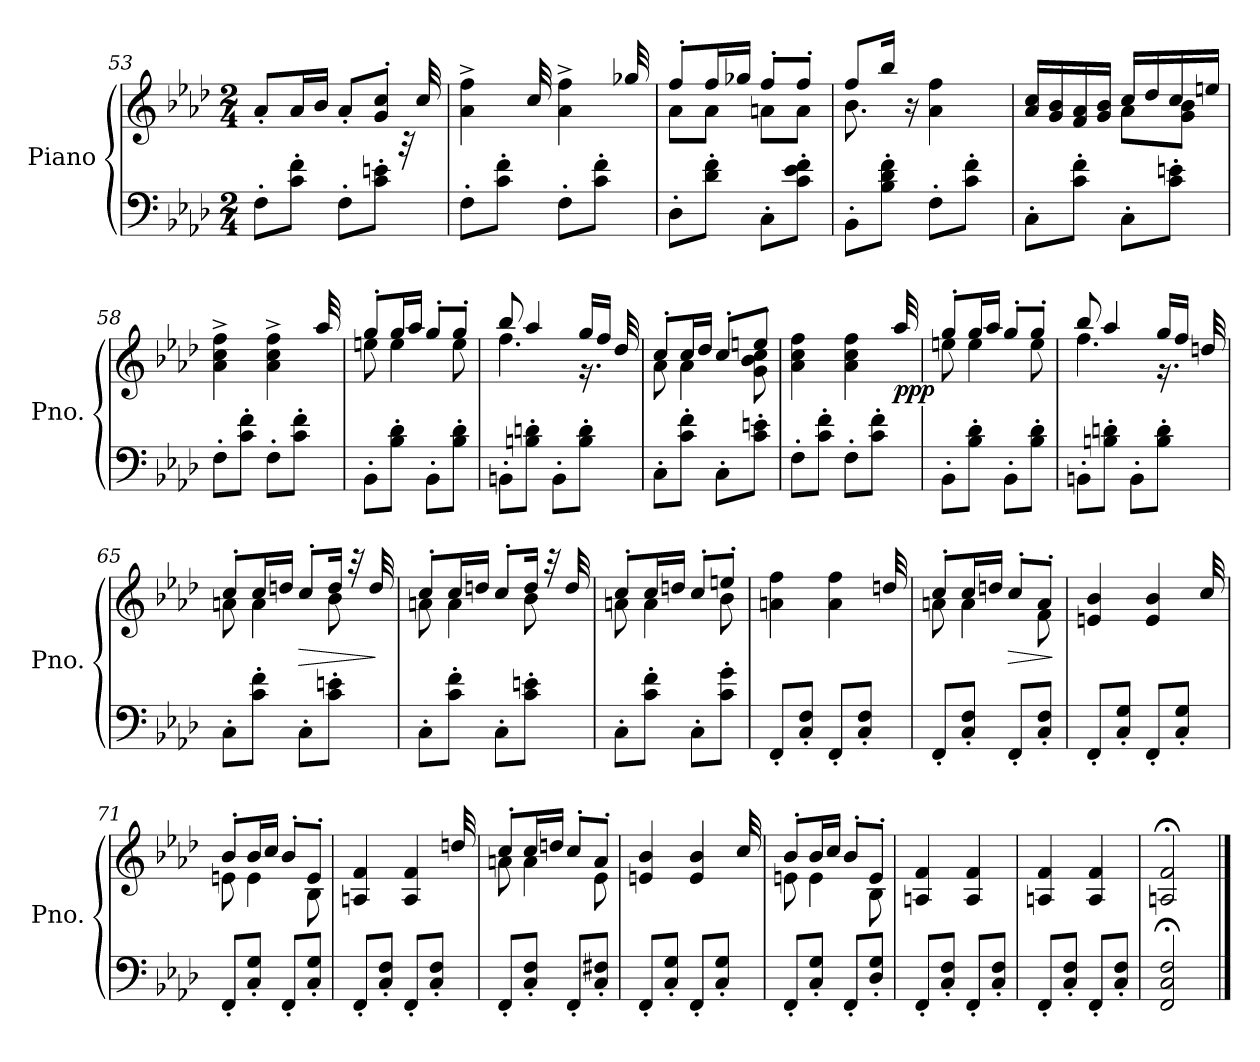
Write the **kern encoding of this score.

**kern	**kern	**dynam
*part1	*part1	*part1
*staff2	*staff1	*staff1/2
*I"Piano	*	*
*I'Pno.	*	*
*clefF4	*clefG2	*
*k[b-e-a-d-]	*k[b-e-a-d-]	*
*M2/4	*M2/4	*
=53	=53	=53
*	*^	*
8F'\L	8a-'/L	4..ryy	.
8c\' 8f\'J	16a-/L	.	.
.	16b-/JJ	.	.
8F'\L	8a-'/L	.	.
8c\' 8en\'J	8g/' 8cc/'J	.	.
.	.	32r	.
.	.	32cc/	.
!!LO:LB:g=z	!!
=54	=54	=54	=54
8F'\L	4a-\^ 4ff\^	8..ryy	.
8c\' 8f\'J	.	.	.
.	.	32cc/	.
8F'\L	4a-\^ 4ff\^	8..ryy	.
8c\' 8f\'J	.	.	.
.	.	32gg-X/	.
=55	=55	=55	=55
8D-'\L	8ff'/L	8a-\L	.
8d-\' 8f\'J	16ff/L	8a-\J	.
.	16gg-X/JJ	.	.
8C'\L	8ff'/L	8an\L	.
8c\' 8e-\' 8f\'J	8ff'/J	8a\J	.
=56	=56	=56	=56
8BB-'\L	8ff/L	8.b-\	.
8B-\' 8d-\' 8f\'J	16bb-/Jk	.	.
.	16r	4ryy	.
8F'\L	4a-\ 4ff\	.	.
8c\' 8f\'J	.	.	.
.	.	16ryy	.
=57	=57	=57	=57
8C'\L	16a-/ 16cc/LL	4ryy	.
.	16g/ 16b-/	.	.
8c\' 8f\'J	16f/ 16a-/	.	.
.	16g/ 16b-/JJ	.	.
8C'\L	16cc/LL	8a-\L	.
.	16dd-/	.	.
8c\' 8en\'J	16cc/	8g\ 8b-\J	.
.	16een/JJ	.	.
=58	=58	=58	=58
8F'\L	4a-\^ 4cc\^ 4ff\^	4...ryy	.
8c\' 8f\'J	.	.	.
8F'\L	4a-\^ 4cc\^ 4ff\^	.	.
8c\' 8f\'J	.	.	.
.	.	32aa-/	.
=59	=59	=59	=59
8BB-'\L	8gg'/L	8een\	.
8B-\' 8d-\'J	16gg/L	4ee\	.
.	16aa-/JJ	.	.
8BB-'\L	8gg'/L	.	.
8B-\' 8d-\'J	8gg'/J	8ee\	.
=60	=60	=60	=60
8BBn'\L	8bb-/	4.ff\	.
8Bn\' 8dn\'J	4aa-/	.	.
8BB'\L	.	.	.
8B\' 8d\'J	16gg/LL	16.r	.
.	16ff/JJ	.	.
.	.	32dd-/	.
!!LO:LB:g=z	!!
=61	=61	=61	=61
8C'\L	8cc'/L	8a-\	.
8c\' 8f\'J	16cc/L	4a-\	.
.	16dd-/JJ	.	.
8C'\L	8cc'/L	.	.
8c\' 8en\'J	8een'/J	8g\ 8b-\ 8cc\	.
=62	=62	=62	=62
8F'\L	4a-\ 4cc\ 4ff\	4...ryy	.
8c\' 8f\'J	.	.	.
8F'\L	4a-\ 4cc\ 4ff\	.	.
8c\' 8f\'J	.	.	.
!	!	!	!LO:DY:b
.	.	32aa-/	ppp
=63	=63	=63	=63
8BB-'\L	8gg'/L	8een\	.
8B-\' 8d-\'J	16gg/L	4ee\	.
.	16aa-/JJ	.	.
8BB-'\L	8gg'/L	.	.
8B-\' 8d-\'J	8gg'/J	8ee\	.
=64	=64	=64	=64
8BBn'\L	8bb-/	4.ff\	.
8Bn\' 8dn\'J	4aa-/	.	.
8BB'\L	.	.	.
8B\' 8d\'J	16gg/LL	16.r	.
.	16ff/JJ	.	.
.	.	32ddn/	.
=65	=65	=65	=65
8C'\L	8cc'/L	8an\	.
8c\' 8f\'J	16cc/L	4a\	.
.	16ddn/JJ	.	.
!	!	!	!LO:HP:b
8C'\L	8cc'/L	.	>
8c\' 8en\'J	16dd/Jk	8b-\	.
.	32r	.	.
.	32dd/	.	.
*	*v	*v	*
.	.	]
=66	=66	=66
*	*^	*
8C'\L	8cc'/L	8an\	.
8c\' 8f\'J	16cc/L	4a\	.
.	16ddn/JJ	.	.
8C'\L	8cc'/L	.	.
8c\' 8en\'J	16dd/Jk	8b-\	.
.	32r	.	.
.	32dd/	.	.
!!LO:LB:g=z	!!
=67	=67	=67	=67
8C'\L	8cc'/L	8an\	.
8c\' 8f\'J	16cc/L	4a\	.
.	16ddn/JJ	.	.
8C'\L	8cc'/L	.	.
8c\' 8g\'J	8een'/J	8b-\	.
=68	=68	=68	=68
8FF'/L	4an\ 4ff\	4...ryy	.
8C/' 8F/'J	.	.	.
8FF'/L	4a\ 4ff\	.	.
8C/' 8F/'J	.	.	.
.	.	32ddn/	.
=69	=69	=69	=69
8FF'/L	8cc'/L	8an\	.
8C/' 8F/'J	16cc/L	4a\	.
.	16ddn/JJ	.	.
!	!	!	!LO:HP:b
8FF'/L	8cc'/L	.	>
8C/' 8F/'J	8a'/J	8f\	.
*	*v	*v	*
.	.	]
=70	=70	=70
*	*^	*
8FF'/L	4en/ 4b-/	4...ryy	.
8C/' 8G/'J	.	.	.
8FF'/L	4e/ 4b-/	.	.
8C/' 8G/'J	.	.	.
.	.	32cc/	.
=71	=71	=71	=71
8FF'/L	8b-'/L	8en\	.
8C/' 8G/'J	16b-/L	4e\	.
.	16cc/JJ	.	.
8FF'/L	8b-'/L	.	.
8C/' 8G/'J	8e'/J	8B-\	.
=72	=72	=72	=72
8FF'/L	4An/ 4f/	4...ryy	.
8C/' 8F/'J	.	.	.
8FF'/L	4A/ 4f/	.	.
8C/' 8F/'J	.	.	.
.	.	32ddn/	.
=73	=73	=73	=73
8FF'/L	8cc'/L	8an\	.
8C/' 8F/'J	16cc/L	4a\	.
.	16ddn/JJ	.	.
8FF'/L	8cc'/L	.	.
8C/' 8F#X/'J	8a'/J	8e-\	.
=74	=74	=74	=74
8FF'/L	4en/ 4b-/	4...ryy	.
8C/' 8G/'J	.	.	.
8FF'/L	4e/ 4b-/	.	.
8C/' 8G/'J	.	.	.
.	.	32cc/	.
!!LO:LB:g=z	!!
=75	=75	=75	=75
8FF'/L	8b-'/L	8en\	.
8C/' 8G/'J	16b-/L	4e\	.
.	16cc/JJ	.	.
8FF'/L	8b-'/L	.	.
8D-/' 8G/'J	8e'/J	8B-\	.
*	*v	*v	*
=76	=76	=76
8FF'/L	4An/ 4f/	.
8C/' 8F/'J	.	.
8FF'/L	4A/ 4f/	.
8C/' 8F/'J	.	.
=77	=77	=77
8FF'/L	4An/ 4f/	.
8C/' 8F/'J	.	.
8FF'/L	4A/ 4f/	.
8C/' 8F/'J	.	.
=78	=78	=78
2FF/; 2C/; 2F/;	2An/;< 2f/;<	.
==	==	==
*-	*-	*-
